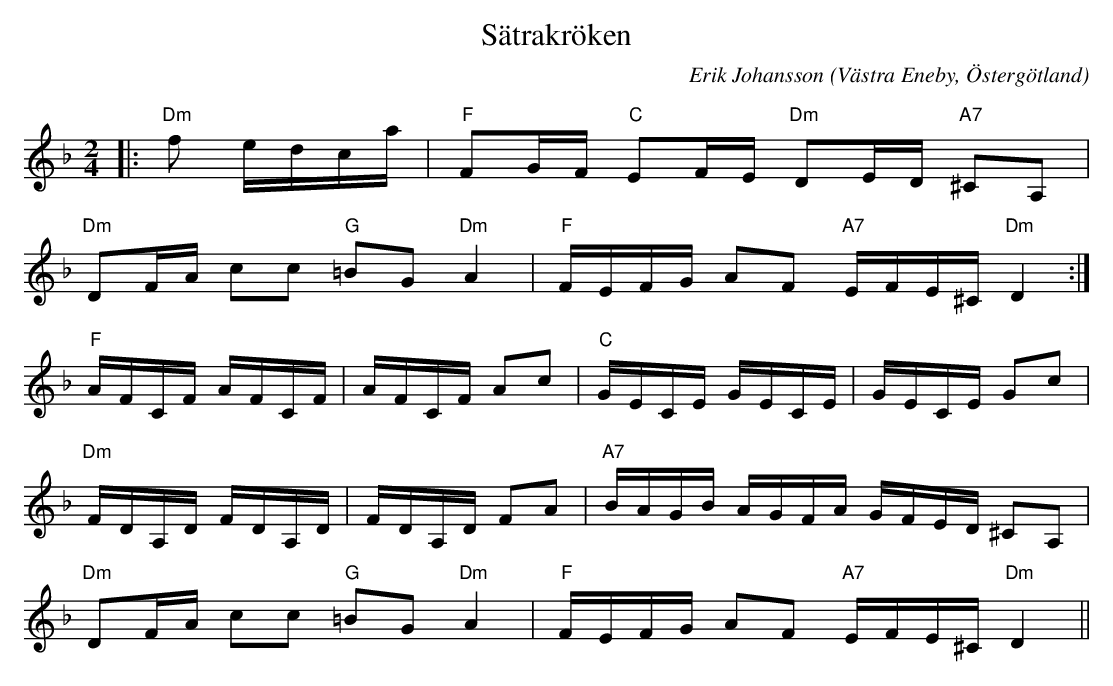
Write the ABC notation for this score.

X:1
T:Sätrakröken
C:Erik Johansson
O:Västra Eneby, Östergötland
Q:80
M:2/4
L:1/8
K:Dm
|:"Dm"f e/d/c/a/ |"F"FG/F/ "C"EF/E/ "Dm"DE/D/ "A7"^CA,|
"Dm"DF/A/ cc "G"=BG"Dm"A2|"F"F/E/F/G/ AF "A7"E/F/E/^C/ "Dm"D2 :|
"F" A/F/C/F/ A/F/C/F/ | A/F/C/F/ Ac| "C" G/E/C/E/ G/E/C/E/ | G/E/C/E/ Gc|
"Dm" F/D/A,/D/ F/D/A,/D/ | F/D/A,/D/ FA | "A7" B/A/G/B/ A/G/F/A/ G/F/E/D/ ^CA,|
"Dm"DF/A/ cc "G"=BG"Dm"A2|"F"F/E/F/G/ AF "A7"E/F/E/^C/ "Dm"D2 ||
